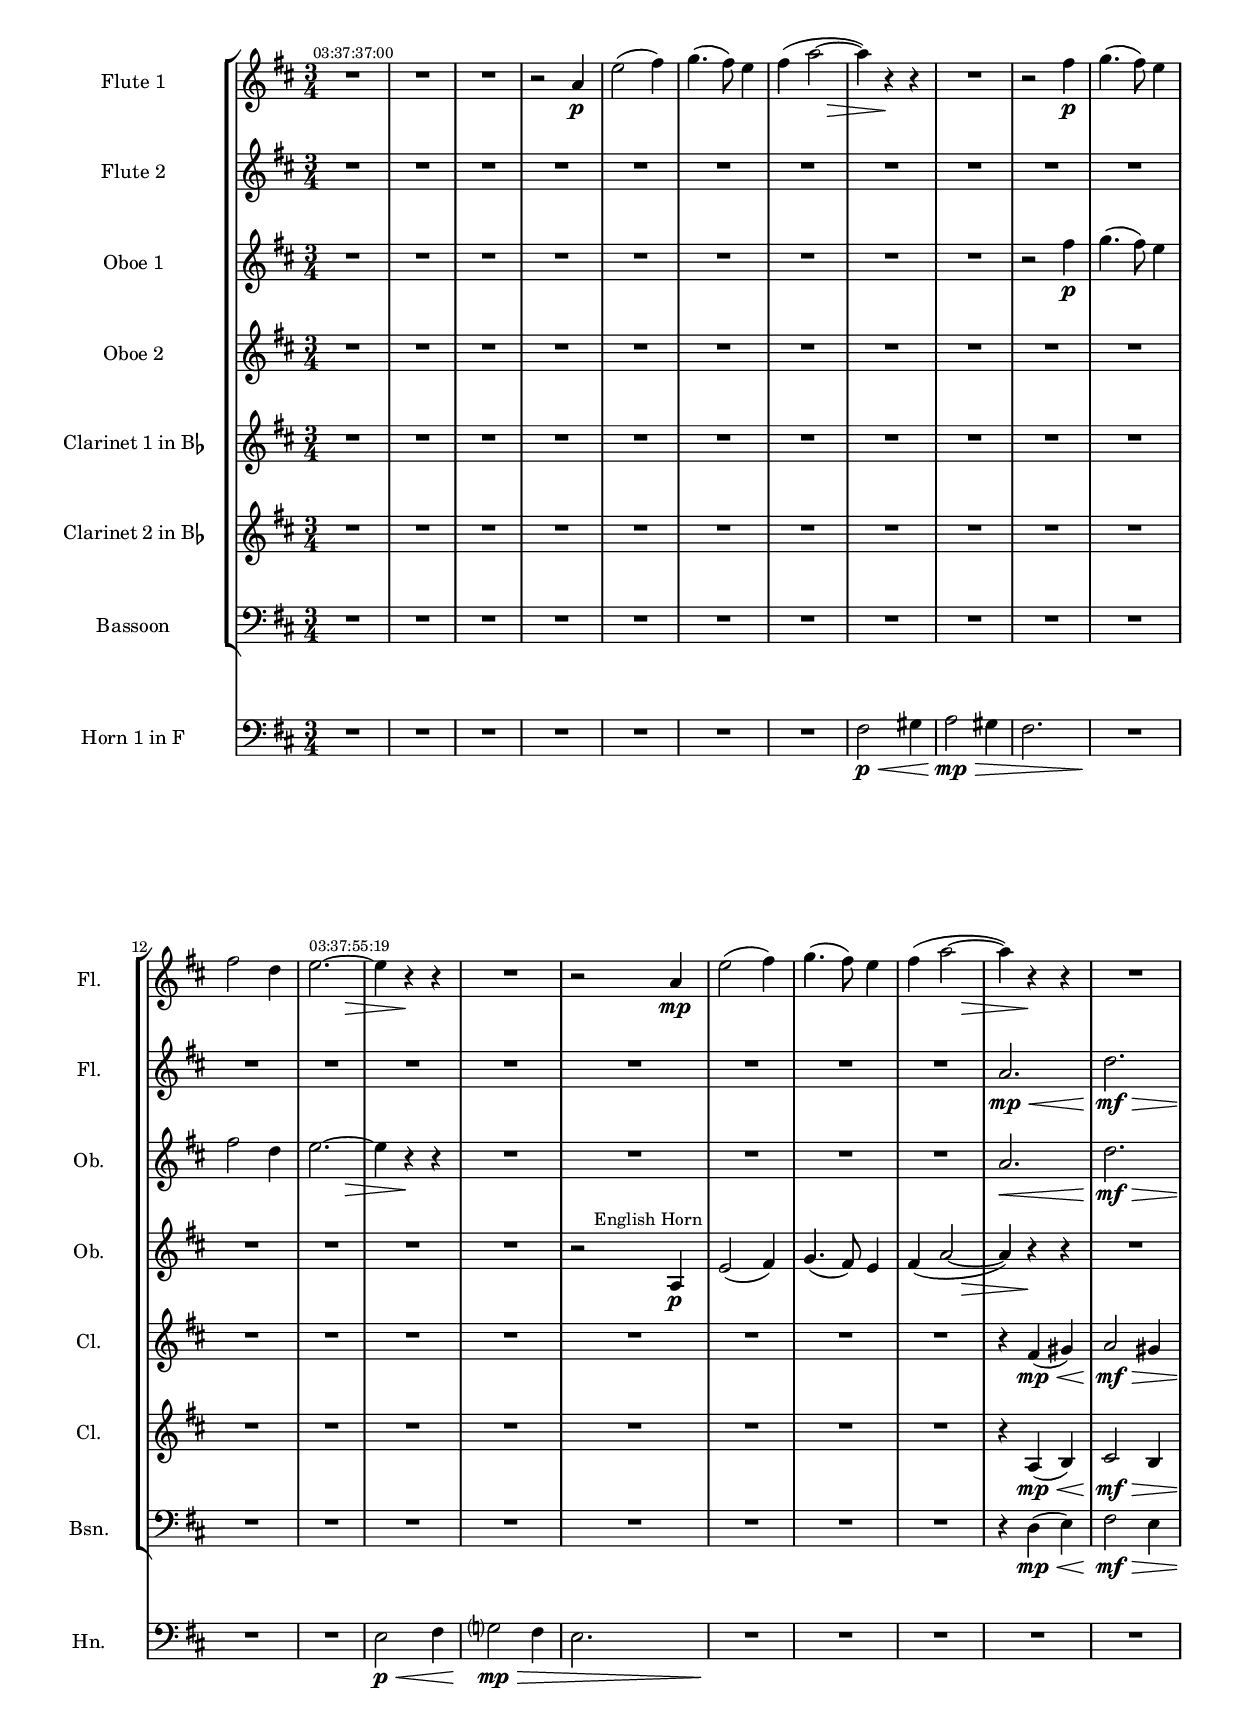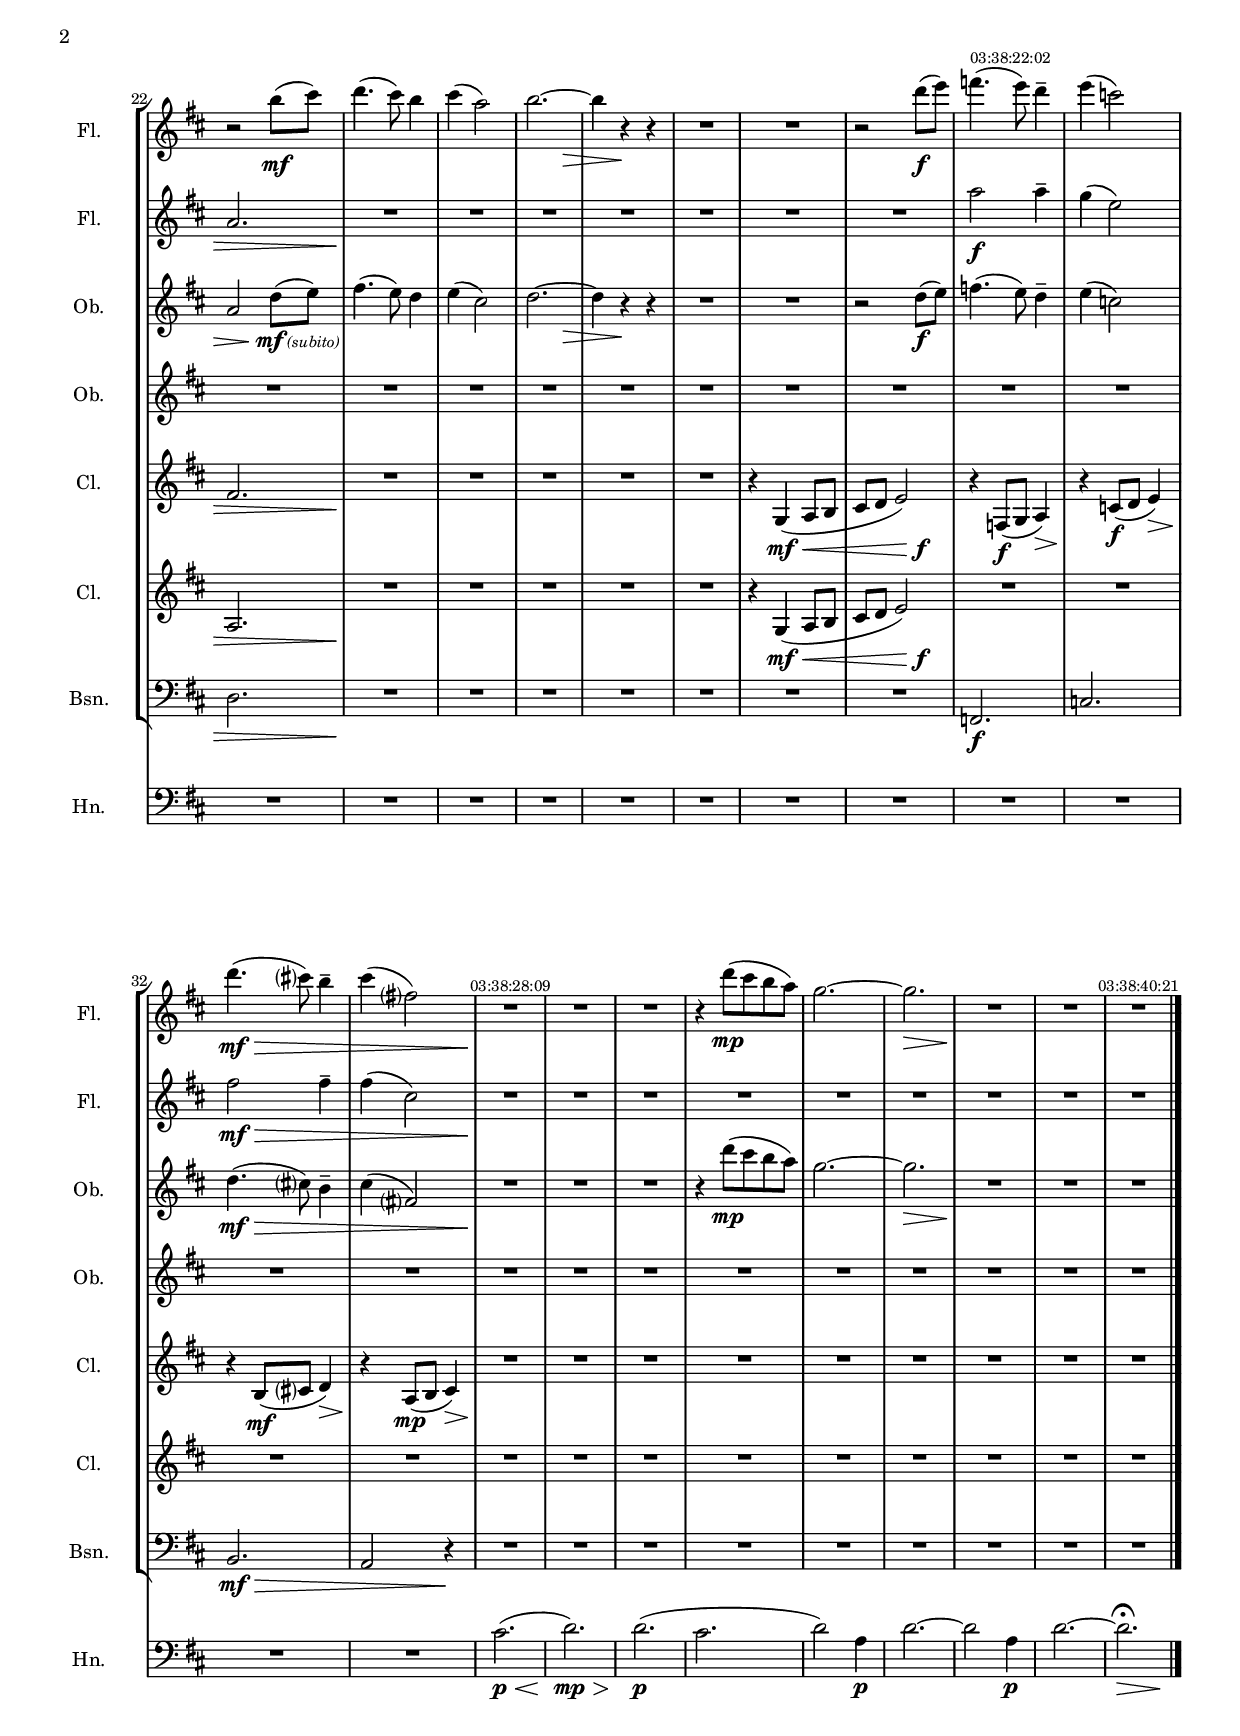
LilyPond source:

\version "2.16.0"
\include "english.ly"

#(set-global-staff-size 17)
\paper {
  indent = 3.0\cm  % space for instrumentName
  short-indent = 1.5\cm  % space for shortInstrumentName
}

\version "2.24.0"
\include "english.ly"

fluteOneNotes = \relative c'' {

	\time 3/4
	\key d \major
	\set tieWaitForNote = ##t
	\override Score.RehearsalMark.self-alignment-X = #LEFT

	\tag #'part { R2.*3 }
	\tag #'score { 
		R2.*3^\markup { \left-align \tiny "03:37:37:00" }
	}
	
	r2 a4\p |
	e'2( fs4) |
	g4.( fs8) e4 |
	fs( 
		<< a2~ {s4 s\> } >> |
	a4) r\! r | 
	
	\tag #'part { \break }
	
	R2.
	
	r2 fs4\p |
	g4.( fs8) e4 |
	fs2 d4 |
	\tag #'part { << e2.~ {s2 s4\> } >> | }
	\tag #'score {
		<< {e2.~^\markup { \left-align \tiny "03:37:55:19" }} {s2 s4\> } >> |		
	} 
	e4 r\! r |
	
	R2. 
	
	\tag #'part { \break }
	
	r2 a,4\mp |
	e'2( fs4) |
	g4.( fs8) e4 |
	fs(
		<< a2~ {s4 s\> } >> |
	a4) r\! r |
	
	R2.
	
	\tag #'part { \break }
	
	r2 b8\mf( cs) |
	d4.( cs8) b4 |
	cs( a2) |
	<< b2.~ {s2 s4\> } >> |
	b4 r\! r |
	
	R2.*2
	
	\tag #'part { \break }
	
	r2 d8\f( e) |
	\tag #'part { f4.( e8) d4-- | }
	\tag #'score {
		f4.(^\markup { \left-align \tiny "03:38:22:02" } e8) d4-- |		
	}
	e( c2) |
	d4.\mf\>( cs?8) b4-- | 
	cs( fs,?2) |
	
	\tag #'part { \break }
	
	\tag #'part { R2.*3\! }
	\tag #'score { R2.*3\!^\markup { \left-align \tiny "03:38:28:09" }}
	
	r4 d'8\mp( cs b a) |
	g2.~ |
	g2.\> |
	
	\tag #'part { R2.*3\! }
	\tag #'score { 
		R2.*2\! 
		R2.^\markup { \left-align \tiny "03:38:40:21" }
	}
	\bar "|."
		
}

\version "2.15.43"
\include "english.ly"

fluteTwoNotes = \relative c'' {

	\time 3/4
	\key d \major
	\set tieWaitForNote = ##t
	
	R2.*19
	
	a2.\mp\< |
	d2.\mf\!\> |
	a2. |
	
	R2.*7\!
	
	\tag #'part { \break }
	
	a'2\f a4-- |
	g(e2) |
	fs2\mf\> fs4--
	fs(cs2)
	
	R2.*9\!
	
	\bar "|."
		
}

\version "2.24.0"
\include "english.ly"

 #(ly:set-option 'relative-includes #t)
\version "2.24.0"
\include "english.ly"

% calculate x-alignment based on attribute text + dynamic text
% this has to be a markup-command to get stencil-extent based on (interpret-markup layout props ...)
#(define-markup-command (center-dyn layout props atr-text dyn)(markup? string?)
  "x-align on center of dynamic"
  (let* (
          (text (string-append " " atr-text))
          (atr-stencil (interpret-markup layout props (markup #:normal-text #:tiny #:italic text)))
          (dyn-stencil (interpret-markup layout props (markup #:dynamic dyn)))
          (atr-x-ext (ly:stencil-extent atr-stencil X))
          (dyn-x-ext (ly:stencil-extent dyn-stencil X))
          (atr-x (- (cdr atr-x-ext)(car atr-x-ext)))
          (dyn-x (- (cdr dyn-x-ext)(car dyn-x-ext)))
          (x-align
            (* (-
                 (/ (+ atr-x (/ dyn-x 2)) (+ atr-x dyn-x) )
                 0.5) -2)
          )
        )
        (interpret-markup layout props (markup #:halign x-align #:concat (#:dynamic dyn #:normal-text #:tiny #:italic text)))
))
% define a 'new' attributed dynamic script
#(define (make-atr-dynamic-script atr dyn)
        (let ((dynamic (make-dynamic-script (markup #:center-dyn atr dyn))))
             (ly:music-set-property! dynamic 'tweaks (acons 'X-offset 0 (ly:music-property dynamic 'tweaks)))
             dynamic))


% define some attributed dynamics
subp = #(make-atr-dynamic-script "(subito)" "mf")

oboeOneNotes = \relative c'' {

	\time 3/4
	\key d \major
	\set tieWaitForNote = ##t
	
	R2.*9
	r2 fs4\p |
	g4.( fs8) e4 |
	fs2 d4 |
	<< e2.~ {s2 s4\> } >> | 
	e4 r\! r |
	
	\tag #'part { \break }
	
	R2.*5
	a,2.\< |
	d2.\mf\> |
	a2 d8\subp( e) |

	\tag #'part { \break }
	
	fs4.( e8) d4 |
	e( cs2) |
	<< d2.~ {s2 s4\> } >> |
	d4 r\! r |
	
	R2.*2

	\tag #'part { \break }

	r2 d8\f( e) |
	f4.( e8) d4-- |
	e( c2) |
	d4.\mf\>( cs?8) b4-- | 
	cs( fs,?2) |
	
	\tag #'part { \break }

	R4*9\!
	r4 d''8\mp( cs b a) |
	g2.~ |
	g2.\> |

	R2.*3\!
		
	\bar "|."
		
}

\version "2.24.0"
\include "english.ly"

englishHornNotes = \relative c' {
	
	\tag #'part { \bar "||" \key d \major }
	
	\tag #'part { r2 a4\p^\markup { \halign #0.4 "English Horn"} | }
	\tag #'score { r2 a4\p^\markup { \smaller \halign #0.4 "English Horn"} | }
	
	\tag #'part { e'2( fs?4) | }
	\tag #'score { e2( fs4) | }
	
	\tag #'part { \break }
	
	\tag #'part { g?4.( fs8) e4 | }
	\tag #'score { g4.( fs8) e4 | }
	
	fs( 
		<< a2~ {s4 s\> } >> |
	a4) r\! r |
	
	R2.*22 
		
	\bar "|."	
	
}
oboeTwoNotes = \relative c' {

	\time 3/4
	\key d \major
	\set tieWaitForNote = ##t
	\textLengthOn	
	R2.*15 |

	\tag #'part { \transpose a e' \englishHornNotes }
	
	\tag #'score { \englishHornNotes }
		
}

\version "2.24.0"
\include "english.ly"

clarinetOneNotes = \relative c' {

	\time 3/4
	\key d \major
	\set tieWaitForNote = ##t

	R2.*19 |
	
	r4 fs\mp\<( gs) |
	a2\mf\>gs4 |
	fs2. |
	
	\tag #'part { \break }
	
	R2.*5\! |
	
	r4 g,\mf\<( a8 b |
	\tag #'part { cs? }
	\tag #'score { cs } 
	d << {e2)} {s4 s4\f} >> |
	
	r4 f,8\f( g a4)\>
	
	\tag #'part { \break }

	r4\! c8\f( d e4)\>
	r4\! b8\mf( cs? d4)\>
	r4\! a8\mp( b cs4)\>
	
	R2.*9\!
		
	\bar "|."
		
}

\version "2.24.0"
\include "english.ly"

clarinetTwoNotes = \relative c' {

	\time 3/4
	\key d \major
	\set tieWaitForNote = ##t

	R2.*19 |
	r4 a\mp\<( b) |
	\tag #'part { cs?2\mf\>b4 | }
	\tag #'score { cs2\mf\>b4 | }
	a2. |
	
	\tag #'part { \break }
	
	R2.*5\! |
	
	r4 g\mf\<( a8 b |
	\tag #'part { cs?8 d << {e2)} {s4 s4\f} >> | }
	\tag #'score { cs8 d << {e2)} {s4 s4\f} >> | }

	R2.*13
		
	\bar "|."
		
}

\version "2.24.0"
\include "english.ly"

bassoonNotes = \relative c {

	\time 3/4
	\key d \major
	\clef bass
	\set tieWaitForNote = ##t

	R2.*19 |
	
	r4 d\mp\<( e) |
	\tag #'part { fs?2\mf\>e4 | }
	\tag #'score { fs2\mf\>e4 | }
	d2. |
	
	R2.*7\! |
	
	\tag #'part { \break }
	
	f,2.\f |
	c' |
	b\mf\> |
	a2 r4\! |
	
	R2.*9
		
	\bar "|."
		
}


\version "2.16.0"
\include "english.ly"

\layout { ragged-right = ##f }

hornOneNotes = \relative c {

	\time 3/4
	\key d \major
	\tag #'score { \clef bass }
	\set tieWaitForNote = ##t

	R2.*7 |
	
	\tag #'part { fs?2\p\< gs4 | }
	\tag #'score { fs2\p\< gs4 | } 
	a2\mp\> gs4 |
	fs2. |
	
	R2.*3\! |

	\tag #'part { \break }

	e2\p\< fs4 |
	g?2\mp\> fs4 | 
	e2. |
	
	R2.*17\! |
	
	cs'2.\p\<( |
	d2.\mp\>) |
	
	\tag #'part { \break }
	
	d2.\p( |
	cs2. |
	d2) a4\p |
	d2. ~ |
	d2 a4\p |
	d2. ~ |
	<< {d2.\fermata } {s4\> s4 s4\!} >>
	
	\bar "|."
	\tag #'part {
		\override Score.RehearsalMark #'direction = #DOWN
		\override Score.RehearsalMark #'self-alignment-X = #RIGHT  
		\override Score.RehearsalMark #'font-size = #0
		\mark "00:01:06:09"			
	}	
}


<<
	\new StaffGroup = "StaffGroup_woodwinds" <<
		\new Staff = "Staff_flute1" {
			\set Staff.instrumentName = #"Flute 1"
			\set Staff.shortInstrumentName = #"Fl."
			% midiInstrument may be set here as well
			\removeWithTag #'part \fluteOneNotes		
		}
		\new Staff = "Staff_flute2" {
			\set Staff.instrumentName = #"Flute 2"
			\set Staff.shortInstrumentName = #"Fl."
			% midiInstrument may be set here as well
			\removeWithTag #'part \fluteTwoNotes
		}
		\new Staff = "Staff_oboe1" {
			\set Staff.instrumentName = #"Oboe 1"
			\set Staff.shortInstrumentName = #"Ob."
			% midiInstrument may be set here as well
			\removeWithTag #'part \oboeOneNotes
		}
		\new Staff = "Staff_oboe2" {
			\set Staff.instrumentName = #"Oboe 2"
			\set Staff.shortInstrumentName = #"Ob."
			% midiInstrument may be set here as well
			\keepWithTag #'score \oboeTwoNotes
		}
		\new Staff = "Staff_clarinet1" {
			\set Staff.instrumentName = 
			\markup { \concat { "Clarinet 1 in B" \flat }}
			\set Staff.shortInstrumentName = #"Cl."
			% midiInstrument may be set here as well
			\keepWithTag #'score \clarinetOneNotes
		}
		\new Staff = "Staff_clarinet2" {
			\set Staff.instrumentName = 
			\markup { \concat { "Clarinet 2 in B" \flat }}
			\set Staff.shortInstrumentName = #"Cl."
			% midiInstrument may be set here as well
			\keepWithTag #'score \clarinetTwoNotes
		}
		\new Staff = "Staff_bassoon" {
			\set Staff.instrumentName = #"Bassoon"
			\set Staff.shortInstrumentName = #"Bsn."
			% midiInstrument may be set here as well
			\keepWithTag #'score \bassoonNotes 
		}
	>>
	\new StaffGroup = "StaffGroup_brass" <<
		\new Staff = "Staff_horn1" {
			\set Staff.instrumentName = "Horn 1 in F"
			\set Staff.shortInstrumentName = "Hn."
			\keepWithTag #'score \hornOneNotes
		}
	>>
>>
